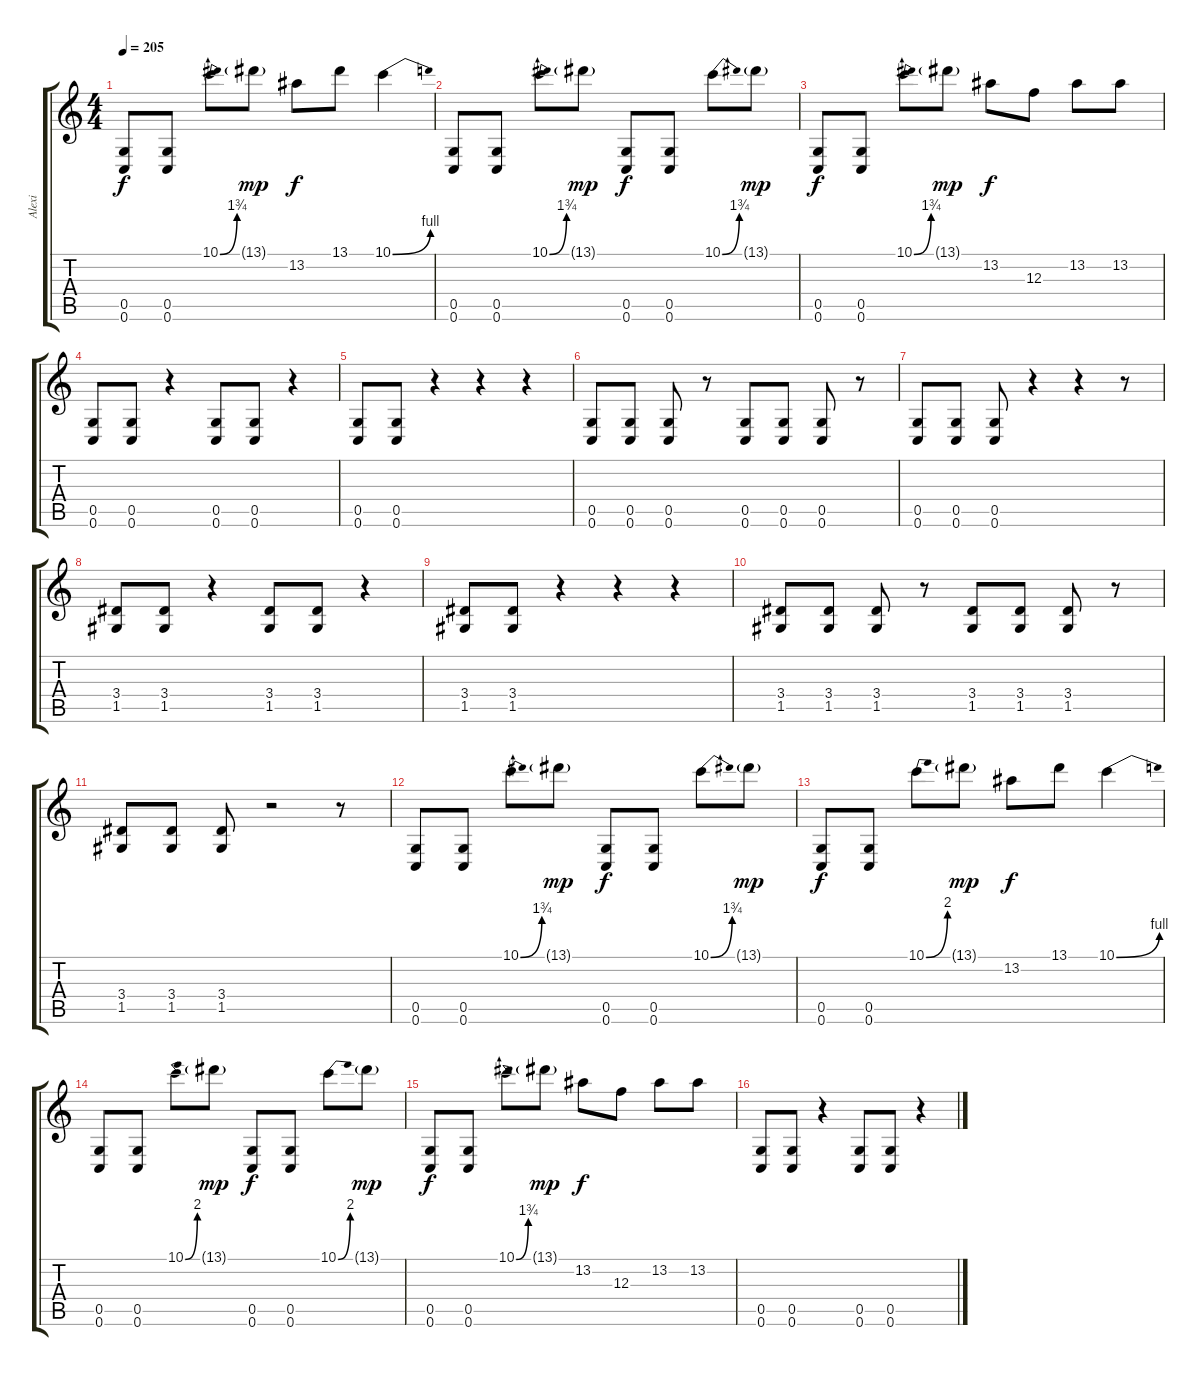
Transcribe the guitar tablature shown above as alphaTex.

\track ("Alexi" "Alexi") {instrument distortionguitar}
\staff {score tabs}
\tuning (D4 A3 F3 C3 G2 C2) {hide}
\ts (4 4)
\tempo 205
\clef g2
\ks c
(0.5 0.6).8{dy f} (0.5 0.6).8 10.1{be (bend 0 0 60 7)}.8 13.1{g}.8{dy mp} 13.2.8{dy f} 13.1.8 10.1{be (bend 0 0 60 4)}.4 |
(0.5 0.6).8 (0.5 0.6).8 10.1{be (bend 0 0 60 7)}.8 13.1{g}.8{dy mp} (0.5 0.6).8{dy f} (0.5 0.6).8 10.1{be (bend 0 0 60 7)}.8 13.1{g}.8{dy mp} |
(0.5 0.6).8{dy f} (0.5 0.6).8 10.1{be (bend 0 0 60 7)}.8 13.1{g}.8{dy mp} 13.2.8{dy f} 12.3.8 13.2.8 13.2.8 |
(0.5 0.6).8 (0.5 0.6).8 r.4 (0.5 0.6).8 (0.5 0.6).8 r.4 |
(0.5 0.6).8 (0.5 0.6).8 r.4 r.4 r.4 |
(0.5 0.6).8 (0.5 0.6).8 (0.5 0.6).8 r.8 (0.5 0.6).8 (0.5 0.6).8 (0.5 0.6).8 r.8 |
(0.5 0.6).8 (0.5 0.6).8 (0.5 0.6).8 r.4 r.4 r.8 |
(3.4 1.5).8 (3.4 1.5).8 r.4 (3.4 1.5).8 (3.4 1.5).8 r.4 |
(3.4 1.5).8 (3.4 1.5).8 r.4 r.4 r.4 |
(3.4 1.5).8 (3.4 1.5).8 (3.4 1.5).8 r.8 (3.4 1.5).8 (3.4 1.5).8 (3.4 1.5).8 r.8 |
(3.4 1.5).8 (3.4 1.5).8 (3.4 1.5).8 r.2 r.8 |
(0.5 0.6).8 (0.5 0.6).8 10.1{be (bend 0 0 60 7)}.8 13.1{g}.8{dy mp} (0.5 0.6).8{dy f} (0.5 0.6).8 10.1{be (bend 0 0 60 7)}.8 13.1{g}.8{dy mp} |
(0.5 0.6).8{dy f} (0.5 0.6).8 10.1{be (bend 0 0 60 8)}.8 13.1{g}.8{dy mp} 13.2.8{dy f} 13.1.8 10.1{be (bend 0 0 60 4)}.4 |
(0.5 0.6).8 (0.5 0.6).8 10.1{be (bend 0 0 60 8)}.8 13.1{g}.8{dy mp} (0.5 0.6).8{dy f} (0.5 0.6).8 10.1{be (bend 0 0 60 8)}.8 13.1{g}.8{dy mp} |
(0.5 0.6).8{dy f} (0.5 0.6).8 10.1{be (bend 0 0 60 7)}.8 13.1{g}.8{dy mp} 13.2.8{dy f} 12.3.8 13.2.8 13.2.8 |
(0.5 0.6).8 (0.5 0.6).8 r.4 (0.5 0.6).8 (0.5 0.6).8 r.4
